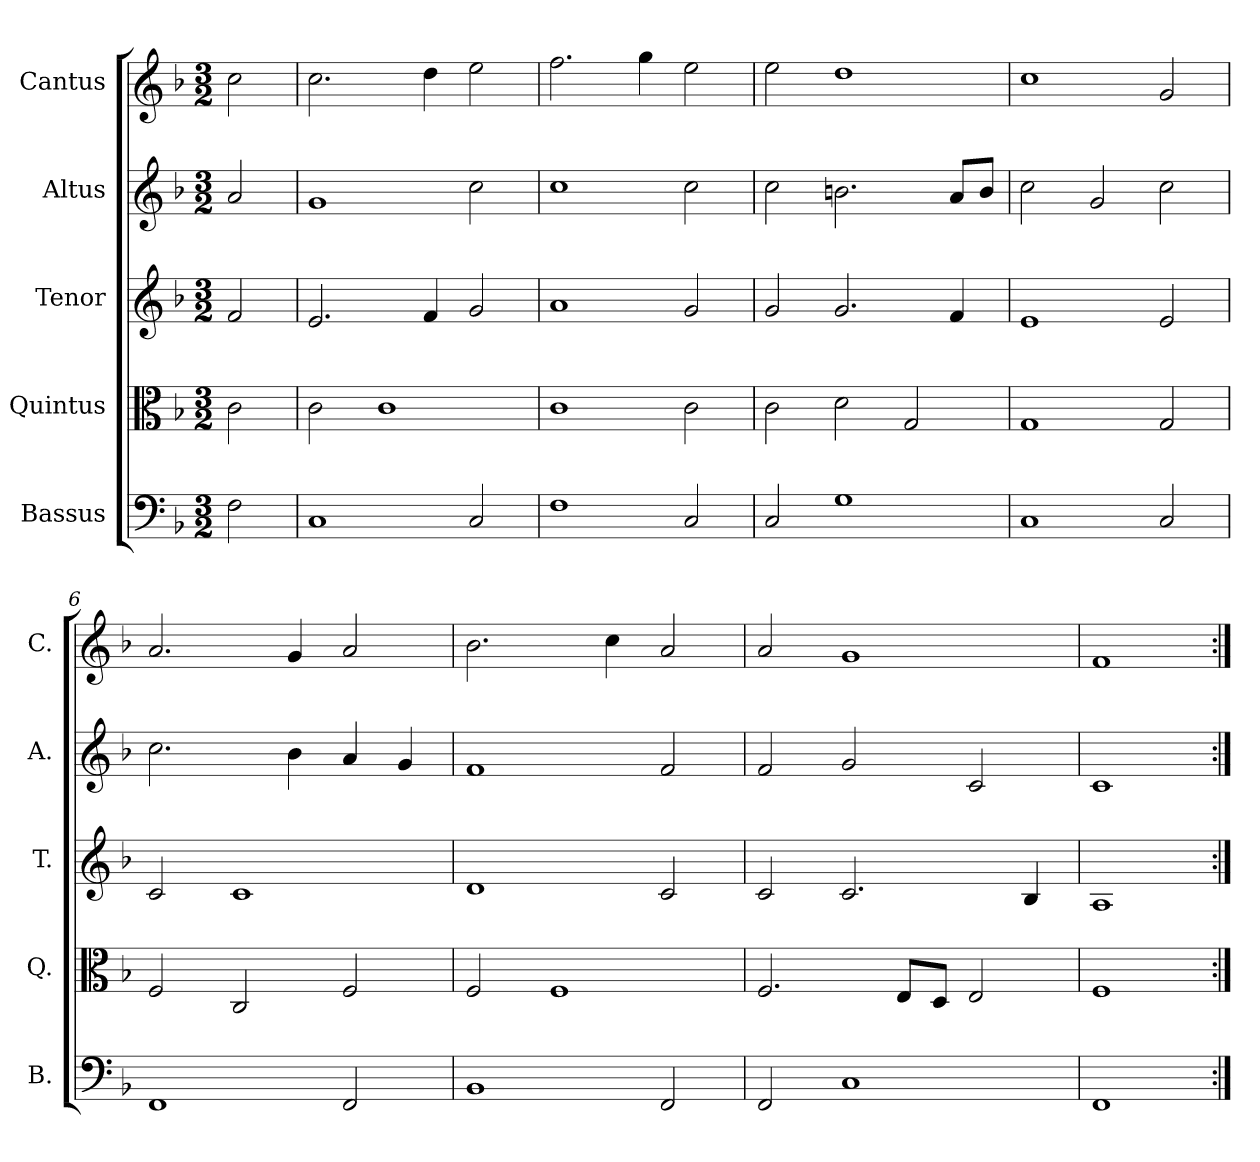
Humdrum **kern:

**kern	**kern	**kern	**kern	**kern
*part5	*part4	*part3	*part2	*part1
*staff5	*staff4	*staff3	*staff2	*staff1
*I"Bassus	*I"Quintus	*I"Tenor	*I"Altus	*I"Cantus
*I'B.	*I'Q.	*I'T.	*I'A.	*I'C.
*clefF4	*clefC3	*clefG2	*clefG2	*clefG2
*k[b-]	*k[b-]	*k[b-]	*k[b-]	*k[b-]
*F:	*F:	*F:	*F:	*F:
*M3/2	*M3/2	*M3/2	*M3/2	*M3/2
=1	=1	=1	=1	=1
2F\	2c\	2f/	2a/	2cc\
=2	=2	=2	=2	=2
1C/	2c\	2.e/	1g/	2.cc\
.	1c\	.	.	.
.	.	4f/	.	4dd\
2C/	.	2g/	2cc\	2ee\
=3	=3	=3	=3	=3
1F\	1c\	1a/	1cc\	2.ff\
.	.	.	.	4gg\
2C/	2c\	2g/	2cc\	2ee\
=4	=4	=4	=4	=4
2C/	2c\	2g/	2cc\	2ee\
1G\	2d\	2.g/	2.bn\	1dd\
.	2G/	.	.	.
.	.	4f/	8a/L	.
.	.	.	8b/J	.
=5	=5	=5	=5	=5
1C/	1G/	1e/	2cc\	1cc\
.	.	.	2g/	.
2C/	2G/	2e/	2cc\	2g/
=6	=6	=6	=6	=6
1FF/	2F/	2c/	2.cc\	2.a/
.	2C/	1c/	.	.
.	.	.	4b-\	4g/
2FF/	2F/	.	4a/	2a/
.	.	.	4g/	.
=7	=7	=7	=7	=7
1BB-/	2F/	1d/	1f/	2.b-\
.	1F/	.	.	.
.	.	.	.	4cc\
2FF/	.	2c/	2f/	2a/
!!LO:LB:g=z
=8	=8	=8	=8	=8
2FF/	2.F/	2c/	2f/	2a/
1C/	.	2.c/	2g/	1g/
.	8E/L	.	.	.
.	8D/J	.	.	.
.	2E/	.	2c/	.
.	.	4B-/	.	.
=9	=9	=9	=9	=9
1FF/	1F/	1A/	1c/	1f/
=:|!	=:|!	=:|!	=:|!	=:|!
*-	*-	*-	*-	*-
